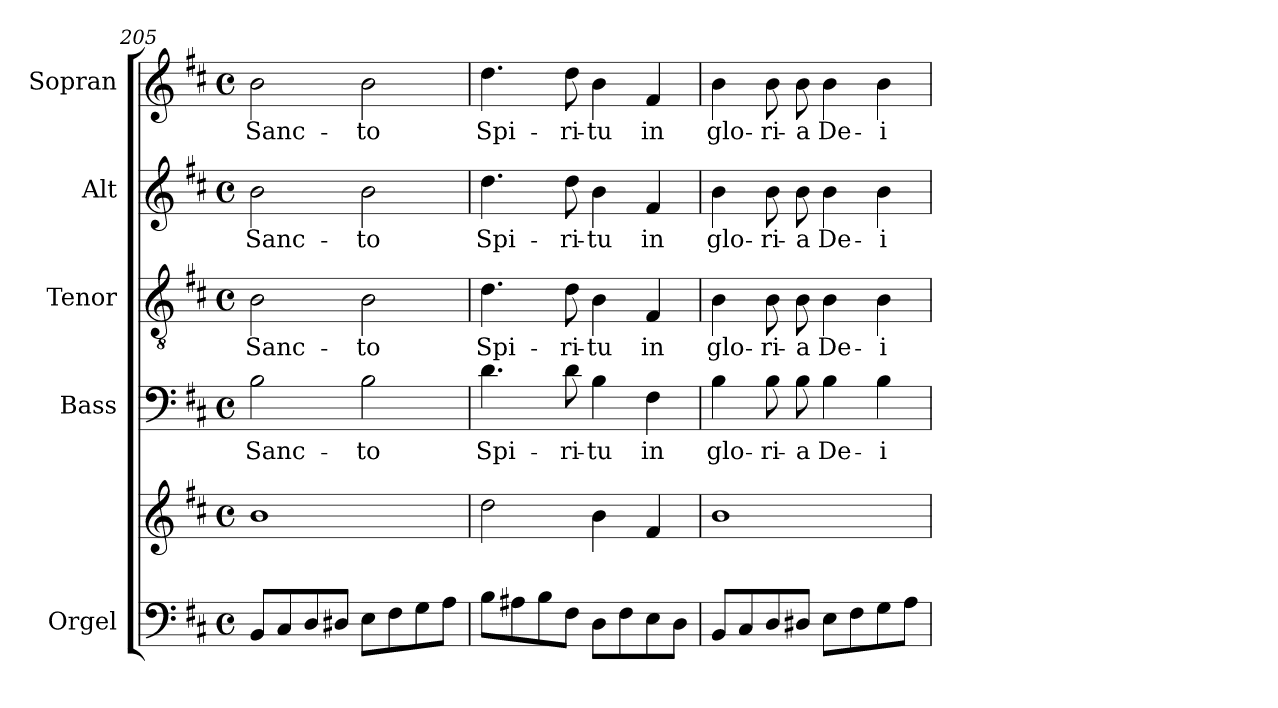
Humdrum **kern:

**kern	**kern	**kern	**text	**kern	**text	**kern	**text	**kern	**text
*part5	*part5	*part4	*part4	*part3	*part3	*part2	*part2	*part1	*part1
*staff6	*staff5	*staff4	*staff4	*staff3	*staff3	*staff2	*staff2	*staff1	*staff1
*I"Orgel	*	*I"Bass	*	*I"Tenor	*	*I"Alt	*	*I"Sopran	*
*I'Org.	*	*I'B.	*	*I'T.	*	*I'A.	*	*I'S.	*
*clefF4	*clefG2	*clefF4	*	*clefGv2	*	*clefG2	*	*clefG2	*
*k[f#c#]	*k[f#c#]	*k[f#c#]	*	*k[f#c#]	*	*k[f#c#]	*	*k[f#c#]	*
*D:	*D:	*D:	*	*D:	*	*D:	*	*D:	*
*M4/4	*M4/4	*M4/4	*	*M4/4	*	*M4/4	*	*M4/4	*
*met(c)	*met(c)	*met(c)	*	*met(c)	*	*met(c)	*	*met(c)	*
=205	=205	=205	=205	=205	=205	=205	=205	=205	=205
!	!	!	!LO:LY:b	!	!LO:LY:b	!	!LO:LY:b	!	!LO:LY:b
8BB/L	1b	2B\	Sanc-	2B\	Sanc-	2b\	Sanc-	2b\	Sanc-
8C#/	.	.	.	.	.	.	.	.	.
8D/	.	.	.	.	.	.	.	.	.
8D#X/J	.	.	.	.	.	.	.	.	.
!	!	!	!LO:LY:b	!	!LO:LY:b	!	!LO:LY:b	!	!LO:LY:b
8E\L	.	2B\	-to	2B\	-to	2b\	-to	2b\	-to
8F#\	.	.	.	.	.	.	.	.	.
8G\	.	.	.	.	.	.	.	.	.
8A\J	.	.	.	.	.	.	.	.	.
=206	=206	=206	=206	=206	=206	=206	=206	=206	=206
!	!	!	!LO:LY:b	!	!LO:LY:b	!	!LO:LY:b	!	!LO:LY:b
8B\L	2dd\	4.d\	Spi-	4.d\	Spi-	4.dd\	Spi-	4.dd\	Spi-
8A#X\	.	.	.	.	.	.	.	.	.
8B\	.	.	.	.	.	.	.	.	.
!	!	!	!LO:LY:b	!	!LO:LY:b	!	!LO:LY:b	!	!LO:LY:b
8F#\J	.	8d\	-ri-	8d\	-ri-	8dd\	-ri-	8dd\	-ri-
!	!	!	!LO:LY:b	!	!LO:LY:b	!	!LO:LY:b	!	!LO:LY:b
8D\L	4b\	4B\	-tu	4B\	-tu	4b\	-tu	4b\	-tu
8F#\	.	.	.	.	.	.	.	.	.
!	!	!	!LO:LY:b	!	!LO:LY:b	!	!LO:LY:b	!	!LO:LY:b
8E\	4f#/	4F#\	in	4F#/	in	4f#/	in	4f#/	in
8D\J	.	.	.	.	.	.	.	.	.
=207	=207	=207	=207	=207	=207	=207	=207	=207	=207
!	!	!	!LO:LY:b	!	!LO:LY:b	!	!LO:LY:b	!	!LO:LY:b
8BB/L	1b	4B\	glo-	4B\	glo-	4b\	glo-	4b\	glo-
8C#/	.	.	.	.	.	.	.	.	.
!	!	!	!LO:LY:b	!	!LO:LY:b	!	!LO:LY:b	!	!LO:LY:b
8D/	.	8B\	-ri-	8B\	-ri-	8b\	-ri-	8b\	-ri-
!	!	!	!LO:LY:b	!	!LO:LY:b	!	!LO:LY:b	!	!LO:LY:b
8D#X/J	.	8B\	-a	8B\	-a	8b\	-a	8b\	-a
!	!	!	!LO:LY:b	!	!LO:LY:b	!	!LO:LY:b	!	!LO:LY:b
8E\L	.	4B\	De-	4B\	De-	4b\	De-	4b\	De-
8F#\	.	.	.	.	.	.	.	.	.
!	!	!	!LO:LY:b	!	!LO:LY:b	!	!LO:LY:b	!	!LO:LY:b
8G\	.	4B\	-i	4B\	-i	4b\	-i	4b\	-i
8A\J	.	.	.	.	.	.	.	.	.
=	=	=	=	=	=	=	=	=	=
*-	*-	*-	*-	*-	*-	*-	*-	*-	*-
